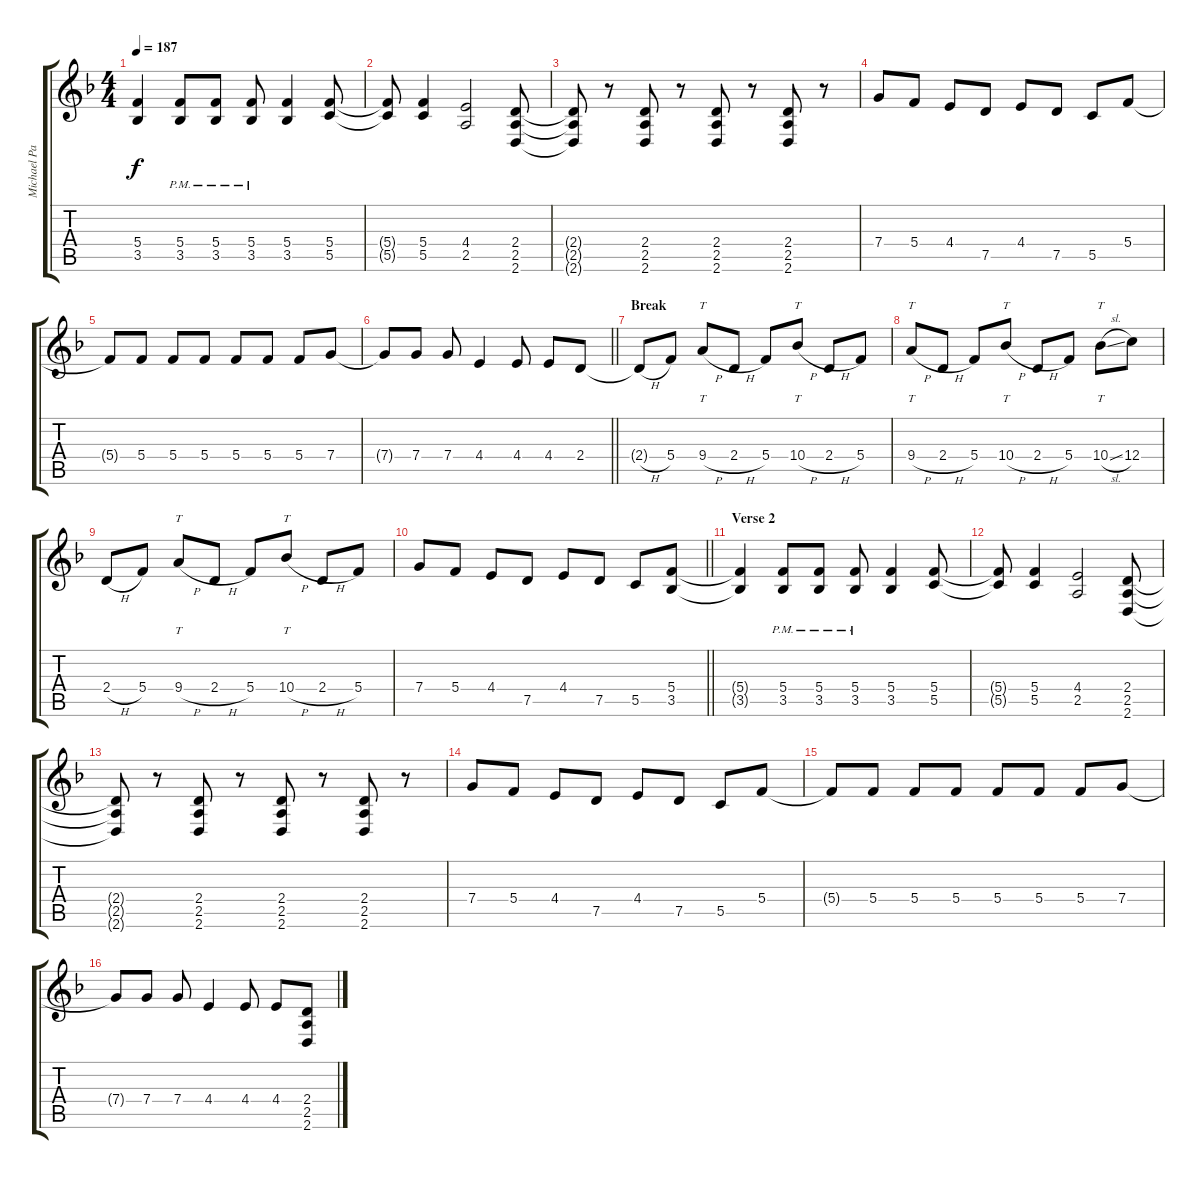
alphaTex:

\track ("Michael Padget" "Michael Pa") {instrument distortionguitar}
\staff {score tabs}
\tuning (D4 A3 F3 C3 G2 C2) {hide}
\ts (4 4)
\tempo 187
\clef g2
\ks dminor
(5.4{t} 3.5{t}).4{dy f} (5.4{pm} 3.5{pm}).8 (5.4{pm} 3.5{pm}).8 (5.4{pm} 3.5{pm}).8 (5.4 3.5).4 (5.4 5.5).8 |
(5.4{t} 5.5{t}).8 (5.4 5.5).4 (4.4 2.5).2 (2.4 2.5 2.6).8 |
(2.4{t} 2.5{t} 2.6{t}).8 r.8 (2.4 2.5 2.6).8 r.8 (2.4 2.5 2.6).8 r.8 (2.4 2.5 2.6).8 r.8 |
7.4.8 5.4.8 4.4.8 7.5.8 4.4.8 7.5.8 5.5.8 5.4.8 |
5.4{t}.8 5.4.8 5.4.8 5.4.8 5.4.8 5.4.8 5.4.8 7.4.8 |
\barLineRight lightlight
7.4{t}.8 7.4.8 7.4.8 4.4.4 4.4.8 4.4.8 2.4.8 |
\section ("" "Break")
2.4{h t}.8 5.4.8 9.4{h}.8{tt} 2.4{h}.8 5.4.8 10.4{h}.8{tt} 2.4{h}.8 5.4.8 |
9.4{h}.8{tt} 2.4{h}.8 5.4.8 10.4{h}.8{tt} 2.4{h}.8 5.4.8 10.4{sl}.8{tt} 12.4.8 |
2.4{h}.8 5.4.8 9.4{h}.8{tt} 2.4{h}.8 5.4.8 10.4{h}.8{tt} 2.4{h}.8 5.4.8 |
\barLineRight lightlight
7.4.8 5.4.8 4.4.8 7.5.8 4.4.8 7.5.8 5.5.8 (5.4 3.5).8 |
\section ("" "Verse 2")
(5.4{t} 3.5{t}).4 (5.4{pm} 3.5{pm}).8 (5.4{pm} 3.5{pm}).8 (5.4{pm} 3.5{pm}).8 (5.4 3.5).4 (5.4 5.5).8 |
(5.4{t} 5.5{t}).8 (5.4 5.5).4 (4.4 2.5).2 (2.4 2.5 2.6).8 |
(2.4{t} 2.5{t} 2.6{t}).8 r.8 (2.4 2.5 2.6).8 r.8 (2.4 2.5 2.6).8 r.8 (2.4 2.5 2.6).8 r.8 |
7.4.8 5.4.8 4.4.8 7.5.8 4.4.8 7.5.8 5.5.8 5.4.8 |
5.4{t}.8 5.4.8 5.4.8 5.4.8 5.4.8 5.4.8 5.4.8 7.4.8 |
7.4{t}.8 7.4.8 7.4.8 4.4.4 4.4.8 4.4.8 (2.4 2.5 2.6).8
